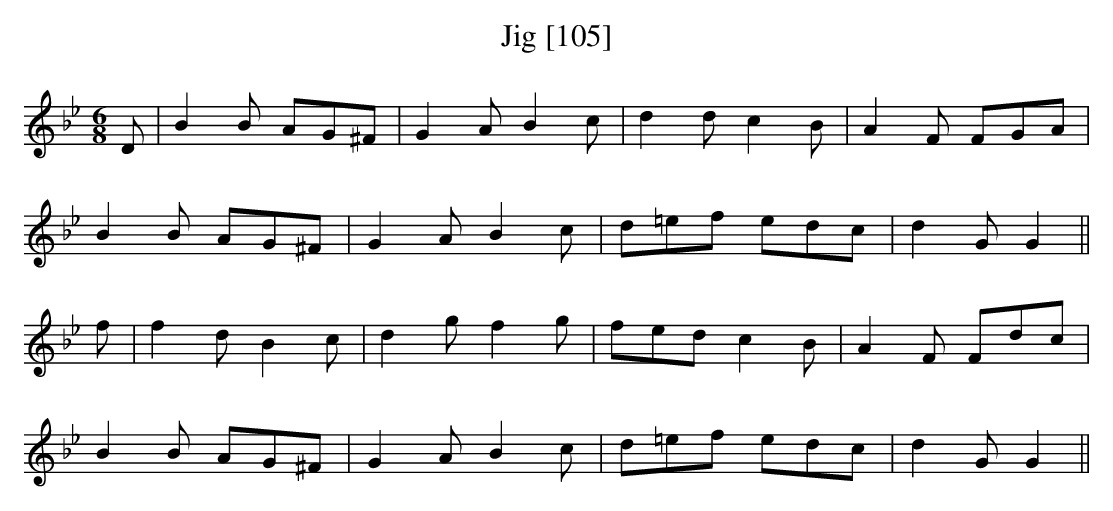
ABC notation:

X:1
T:Jig [105]
M:6/8
L:1/8
K:Gmin
D|B2B AG^F|G2A B2c|d2d c2B |A2F FGA|
B2B AG^F|G2A B2c|d=ef edc|d2G G2||
f|f2d B2c|d2g f2g|fed c2B|A2F Fdc|
B2B AG^F|G2A B2c|d=ef edc|d2G G2||
